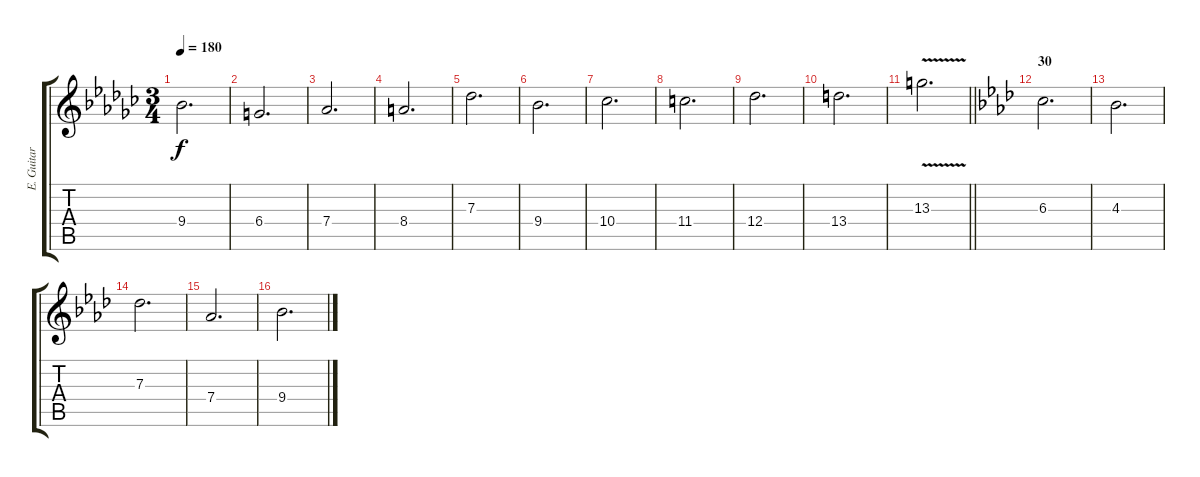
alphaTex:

\track ("E. Guitar II" "E. Guitar ") {instrument overdrivenguitar}
\staff {score tabs}
\tuning (Eb4 Bb3 Gb3 Db3 Ab2 Db2) {hide}
\ts (3 4)
\tempo 180
\clef g2
\ks gb
9.4.2{d dy f} |
6.4.2{d} |
7.4.2{d} |
8.4.2{d} |
7.3.2{d} |
9.4.2{d} |
10.4.2{d} |
11.4.2{d} |
12.4.2{d} |
13.4.2{d} |
\barLineRight lightlight
13.3{v}.2{d} |
\section ("" "30")
\ks ab
6.3.2{d} |
4.3.2{d} |
7.3.2{d} |
7.4.2{d} |
9.4.2{d}
